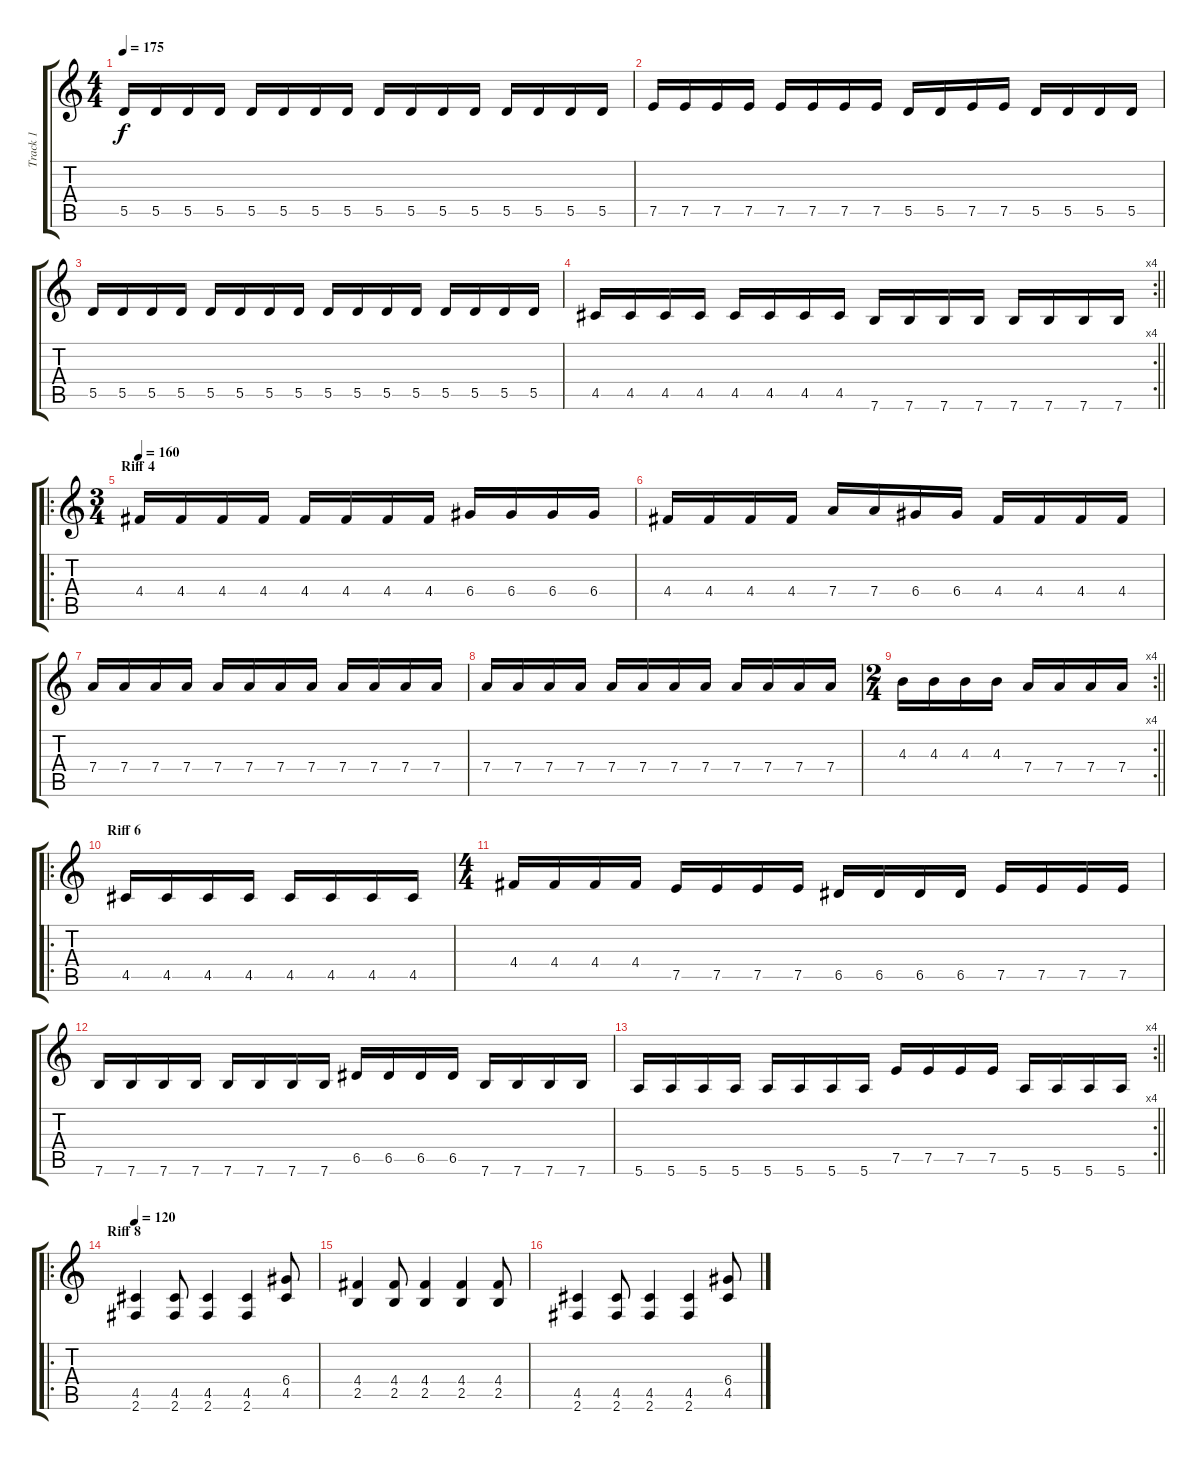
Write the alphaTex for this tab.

\track ("Track 1" "Track 1") {instrument distortionguitar}
\staff {score tabs}
\tuning (E4 B3 G3 D3 A2 E2) {hide}
\ts (4 4)
\tempo 175
\clef g2
\ks c
5.5.16{dy f} 5.5.16 5.5.16 5.5.16 5.5.16 5.5.16 5.5.16 5.5.16 5.5.16 5.5.16 5.5.16 5.5.16 5.5.16 5.5.16 5.5.16 5.5.16 |
7.5.16 7.5.16 7.5.16 7.5.16 7.5.16 7.5.16 7.5.16 7.5.16 5.5.16 5.5.16 7.5.16 7.5.16 5.5.16 5.5.16 5.5.16 5.5.16 |
5.5.16 5.5.16 5.5.16 5.5.16 5.5.16 5.5.16 5.5.16 5.5.16 5.5.16 5.5.16 5.5.16 5.5.16 5.5.16 5.5.16 5.5.16 5.5.16 |
\rc 4
\barLineRight lightlight
4.5.16 4.5.16 4.5.16 4.5.16 4.5.16 4.5.16 4.5.16 4.5.16 7.6.16 7.6.16 7.6.16 7.6.16 7.6.16 7.6.16 7.6.16 7.6.16 |
\ro
\ts (3 4)
\section ("" "Riff 4")
\tempo 160
4.4.16 4.4.16 4.4.16 4.4.16 4.4.16 4.4.16 4.4.16 4.4.16 6.4.16 6.4.16 6.4.16 6.4.16 |
4.4.16 4.4.16 4.4.16 4.4.16 7.4.16 7.4.16 6.4.16 6.4.16 4.4.16 4.4.16 4.4.16 4.4.16 |
7.4.16 7.4.16 7.4.16 7.4.16 7.4.16 7.4.16 7.4.16 7.4.16 7.4.16 7.4.16 7.4.16 7.4.16 |
7.4.16 7.4.16 7.4.16 7.4.16 7.4.16 7.4.16 7.4.16 7.4.16 7.4.16 7.4.16 7.4.16 7.4.16 |
\rc 4
\ts (2 4)
\barLineRight lightlight
4.3.16 4.3.16 4.3.16 4.3.16 7.4.16 7.4.16 7.4.16 7.4.16 |
\ro
\section ("" "Riff 6")
4.5.16 4.5.16 4.5.16 4.5.16 4.5.16 4.5.16 4.5.16 4.5.16 |
\ts (4 4)
4.4.16 4.4.16 4.4.16 4.4.16 7.5.16 7.5.16 7.5.16 7.5.16 6.5.16 6.5.16 6.5.16 6.5.16 7.5.16 7.5.16 7.5.16 7.5.16 |
7.6.16 7.6.16 7.6.16 7.6.16 7.6.16 7.6.16 7.6.16 7.6.16 6.5.16 6.5.16 6.5.16 6.5.16 7.6.16 7.6.16 7.6.16 7.6.16 |
\rc 4
\barLineRight lightlight
5.6.16 5.6.16 5.6.16 5.6.16 5.6.16 5.6.16 5.6.16 5.6.16 7.5.16 7.5.16 7.5.16 7.5.16 5.6.16 5.6.16 5.6.16 5.6.16 |
\ro
\section ("" "Riff 8")
\tempo 120
(4.5 2.6).4 (4.5 2.6).8 (4.5 2.6).4 (4.5 2.6).4 (6.4 4.5).8 |
(4.4 2.5).4 (4.4 2.5).8 (4.4 2.5).4 (4.4 2.5).4 (4.4 2.5).8 |
(4.5 2.6).4 (4.5 2.6).8 (4.5 2.6).4 (4.5 2.6).4 (6.4 4.5).8
